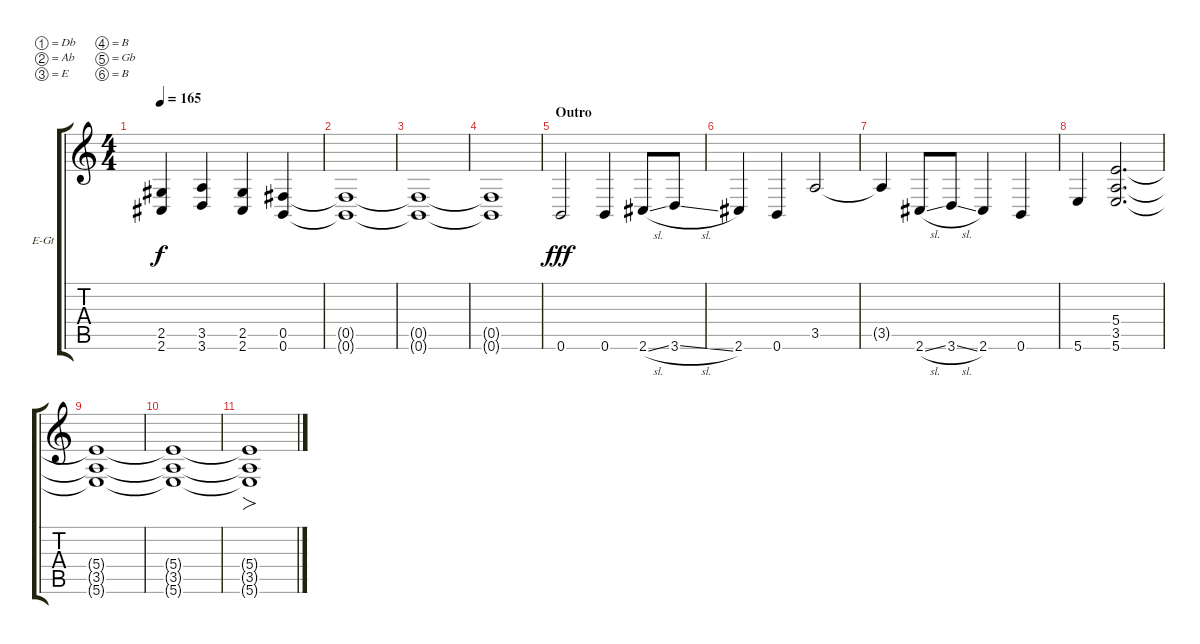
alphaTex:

\defaultSystemsLayout 4
\bracketExtendMode groupsimilarinstruments
\firstSystemTrackNameOrientation horizontal
\otherSystemsTrackNameOrientation horizontal
\track ("Guitar 1" "E-Gt") {instrument distortionguitar}
\staff {score tabs}
\tuning (Db4 Ab3 E3 B2 Gb2 B1)
\ts (4 4)
\tempo 165
\clef g2
\ks c
(2.5 2.6).4{dy f} (3.5 3.6).4 (2.5 2.6).4 (0.5 0.6).4 |
(0.5{t} 0.6{t}).1 |
(0.5{t} 0.6{t}).1 |
(0.5{t} 0.6{t}).1 |
\section ("" "Outro")
0.6.2{dy fff} 0.6.4 2.6{sl}.8 3.6{sl}.8 |
2.6.4 0.6.4 3.5.2 |
3.5{t}.4 2.6{sl}.8 3.6{sl}.8 2.6.4 0.6.4 |
5.6.4 (5.6 3.5 5.4).2{d} |
(5.4{t} 3.5{t} 5.6{t}).1 |
(5.6{t} 3.5{t} 5.4{t}).1 |
(5.4{t} 3.5{t} 5.6{t}).1{fo}
